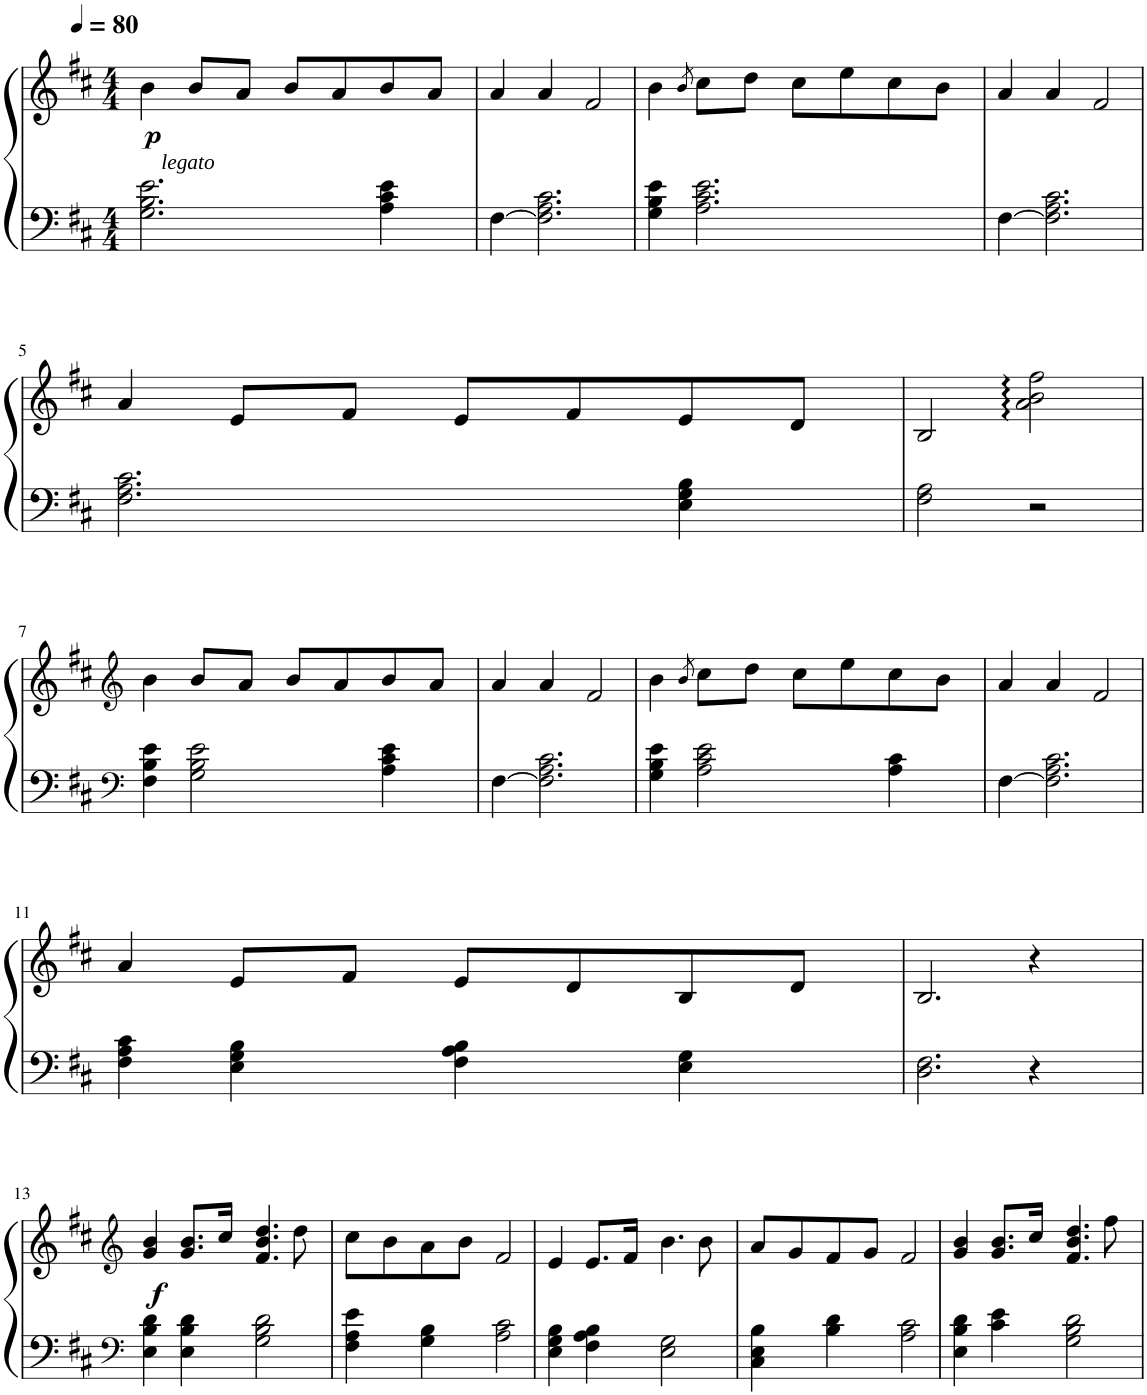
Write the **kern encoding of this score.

**kern	**kern	**dynam
*part1	*part1	*part1
*staff2	*staff1	*staff1/2
*I"unbenannt2	*	*
*clefF4	*clefG2	*
*k[f#c#]	*k[f#c#]	*
*M4/4	*M4/4	*
*MM80	*MM80	*
=1	=1	=1
!	!LO:TX:b:i:t=legato	!
!	!	!LO:DY:b
2.G\ 2.B\ 2.e\	4b\	p
.	8b/L	.
.	8a/J	.
.	8b/L	.
.	8a/	.
4A\ 4c#\ 4e\	8b/	.
.	8a/J	.
=2	=2	=2
[4F#\	4a/	.
2.F#\] 2.A\ 2.c#\	4a/	.
.	2f#/	.
=3	=3	=3
4G\ 4B\ 4e\	4b\	.
.	8qb/	.
2.A\ 2.c#\ 2.e\	8cc#\L	.
.	8dd\J	.
.	8cc#\L	.
.	8ee\	.
.	8cc#\	.
.	8b\J	.
=4	=4	=4
[4F#\	4a/	.
2.F#\] 2.A\ 2.c#\	4a/	.
.	2f#/	.
!!LO:LB:g=z
=5	=5	=5
2.F#\ 2.A\ 2.c#\	4a/	.
.	8e/L	.
.	8f#/J	.
.	8e/L	.
.	8f#/	.
4E\ 4G\ 4B\	8e/	.
.	8d/J	.
=6	=6	=6
2F#\ 2A\	2B/	.
2r	2a\: 2b\: 2ff#\:	.
!!LO:LB:g=z
=7	=7	=7
*clefF4	*clefG2	*
4F#\ 4B\ 4e\	4b\	.
2G\ 2B\ 2e\	8b/L	.
.	8a/J	.
.	8b/L	.
.	8a/	.
4A\ 4c#\ 4e\	8b/	.
.	8a/J	.
=8	=8	=8
[4F#\	4a/	.
2.F#\] 2.A\ 2.c#\	4a/	.
.	2f#/	.
=9	=9	=9
4G\ 4B\ 4e\	4b\	.
.	8qb/	.
2A\ 2c#\ 2e\	8cc#\L	.
.	8dd\J	.
.	8cc#\L	.
.	8ee\	.
4A\ 4c#\	8cc#\	.
.	8b\J	.
=10	=10	=10
[4F#\	4a/	.
2.F#\] 2.A\ 2.c#\	4a/	.
.	2f#/	.
!!LO:LB:g=z
=11	=11	=11
4F#\ 4A\ 4c#\	4a/	.
4E\ 4G\ 4B\	8e/L	.
.	8f#/J	.
4F#\ 4A\ 4B\	8e/L	.
.	8d/	.
4E\ 4G\	8B/	.
.	8d/J	.
=12	=12	=12
2.D\ 2.F#\	2.B/	.
4r	4r	.
!!LO:LB:g=z
=13	=13	=13
*clefF4	*clefG2	*
!	!	!LO:DY:b
4E\ 4B\ 4d\	4g/ 4b/	f
4E\ 4B\ 4d\	8.g/ 8.b/L	.
.	16cc#/Jk	.
2G\ 2B\ 2d\	4.f#/ 4.b/ 4.dd/	.
.	8dd\	.
=14	=14	=14
4F#\ 4A\ 4e\	8cc#\L	.
.	8b\	.
4G\ 4B\	8a\	.
.	8b\J	.
2A\ 2c#\	2f#/	.
=15	=15	=15
4E\ 4G\ 4B\	4e/	.
4F#\ 4A\ 4B\	8.e/L	.
.	16f#/Jk	.
2E\ 2G\	4.b\	.
.	8b\	.
=16	=16	=16
4C#\ 4E\ 4B\	8a/L	.
.	8g/	.
4B\ 4d\	8f#/	.
.	8g/J	.
2A\ 2c#\	2f#/	.
=17	=17	=17
4E\ 4B\ 4d\	4g/ 4b/	.
4c#\ 4e\	8.g/ 8.b/L	.
.	16cc#/Jk	.
2G\ 2B\ 2d\	4.f#/ 4.b/ 4.dd/	.
.	8ff#\	.
=	=	=
*-	*-	*-
